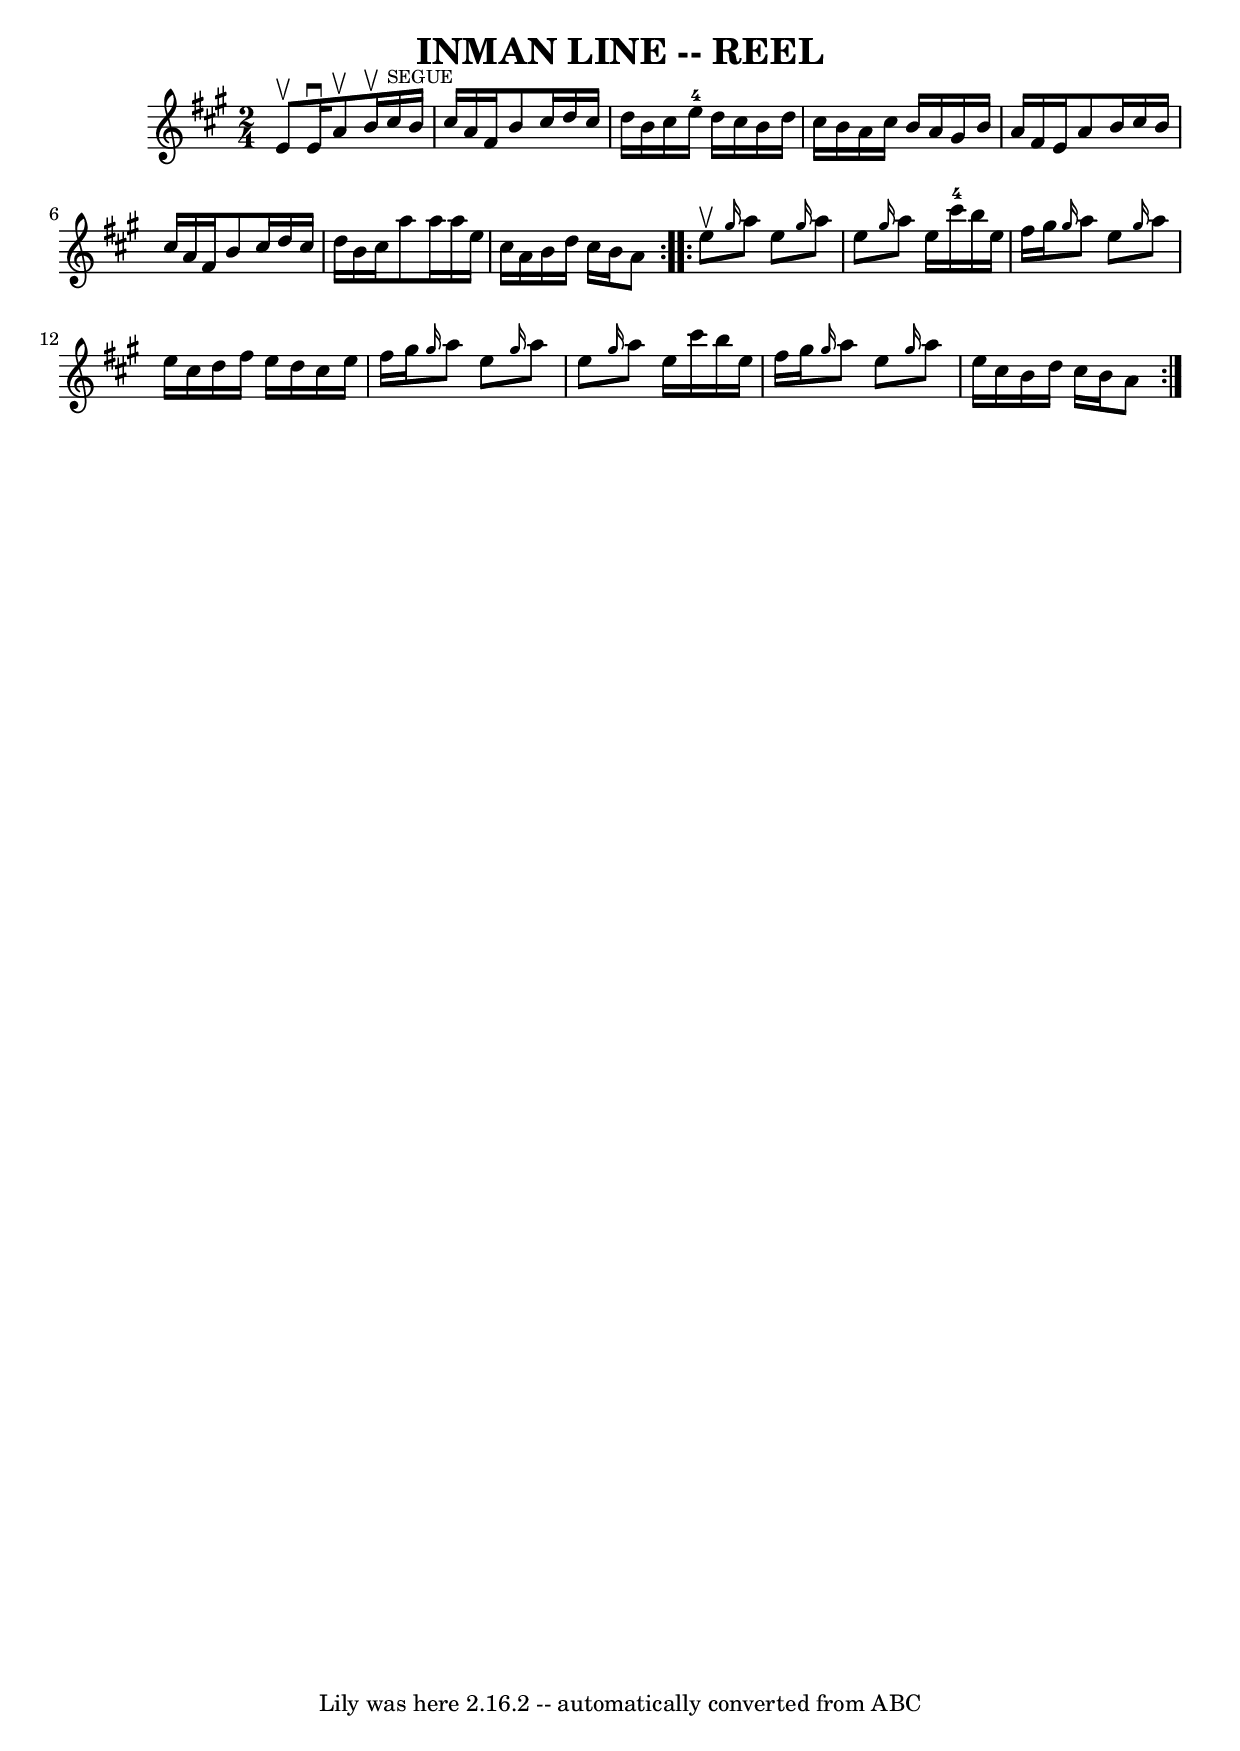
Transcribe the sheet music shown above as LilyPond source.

\version "2.16.2"
\include "Mammoth.ily"
\header {
  %% book = "Ryan's Mammoth Collection of Fiddle Tunes"
 crossRefNumber = "1"
 footnotes = ""
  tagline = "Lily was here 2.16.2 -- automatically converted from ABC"
  title = "INMAN LINE -- REEL"

}
voicedefault =  {



  \repeat volta 2 {

    \time 2/4 
    \key a \major e'8^\upbow    |
 e'16^\downbow a'8^\upbow b'16^\upbow cis''16^\segue b'16 cis''16 a'16     |
 fis'16 b'8 cis''16 d''16 cis''16 d''16 b'16     |
 cis''16 e''16-4 d''16 cis''16 b'16 d''16 cis''16 b'16     |
 a'16 cis''16 b'16 a'16 gis'16 b'16 a'16 fis'16     |
 e'16 a'8 b'16 cis''16 b'16 cis''16 a'16     |
 fis'16 b'8 cis''16 d''16 cis''16 d''16 b'16     |
 cis''16 a''8 a''16 a''16 e''16 cis''16 a'16     |
 b'16 d''16 cis''16 b'16 a'8    
  }     

  \repeat volta 2 { e''8^\upbow    |
    \grace { gis''16  
	   } a''8   
 e''8  \grace { gis''16   		 } a''8 e''8     |
    \grace { gis''16  
	   } a''8 e''16 cis'''16-4 b''16 e''16 fis''16 gis''16      |
    \grace { gis''16  
	   } a''8 e''8  \grace { gis''16  
			       } a''8 e''16 cis''16     |
 d''16 fis''16 e''16 d''16 cis''16 e''16 fis''16 gis''16     |
    \grace { gis''16  
	   } a''8    
 e''8  \grace { gis''16   		 } a''8 e''8     |
    \grace { gis''16  
	   } a''8 e''16 cis'''16 b''16 e''16 fis''16 gis''16     |
    
    \grace { gis''16  
	   } a''8 e''8  \grace { gis''16  
			       } a''8 e''16 cis''16     |
 b'16 d''16 cis''16 b'16 a'8    
  }   

}

\score{
  <<

    \context Staff="default"
    {
      \voicedefault 
      
    }

  >>
  \layout {
    
  }
  \midi {
  }

}
